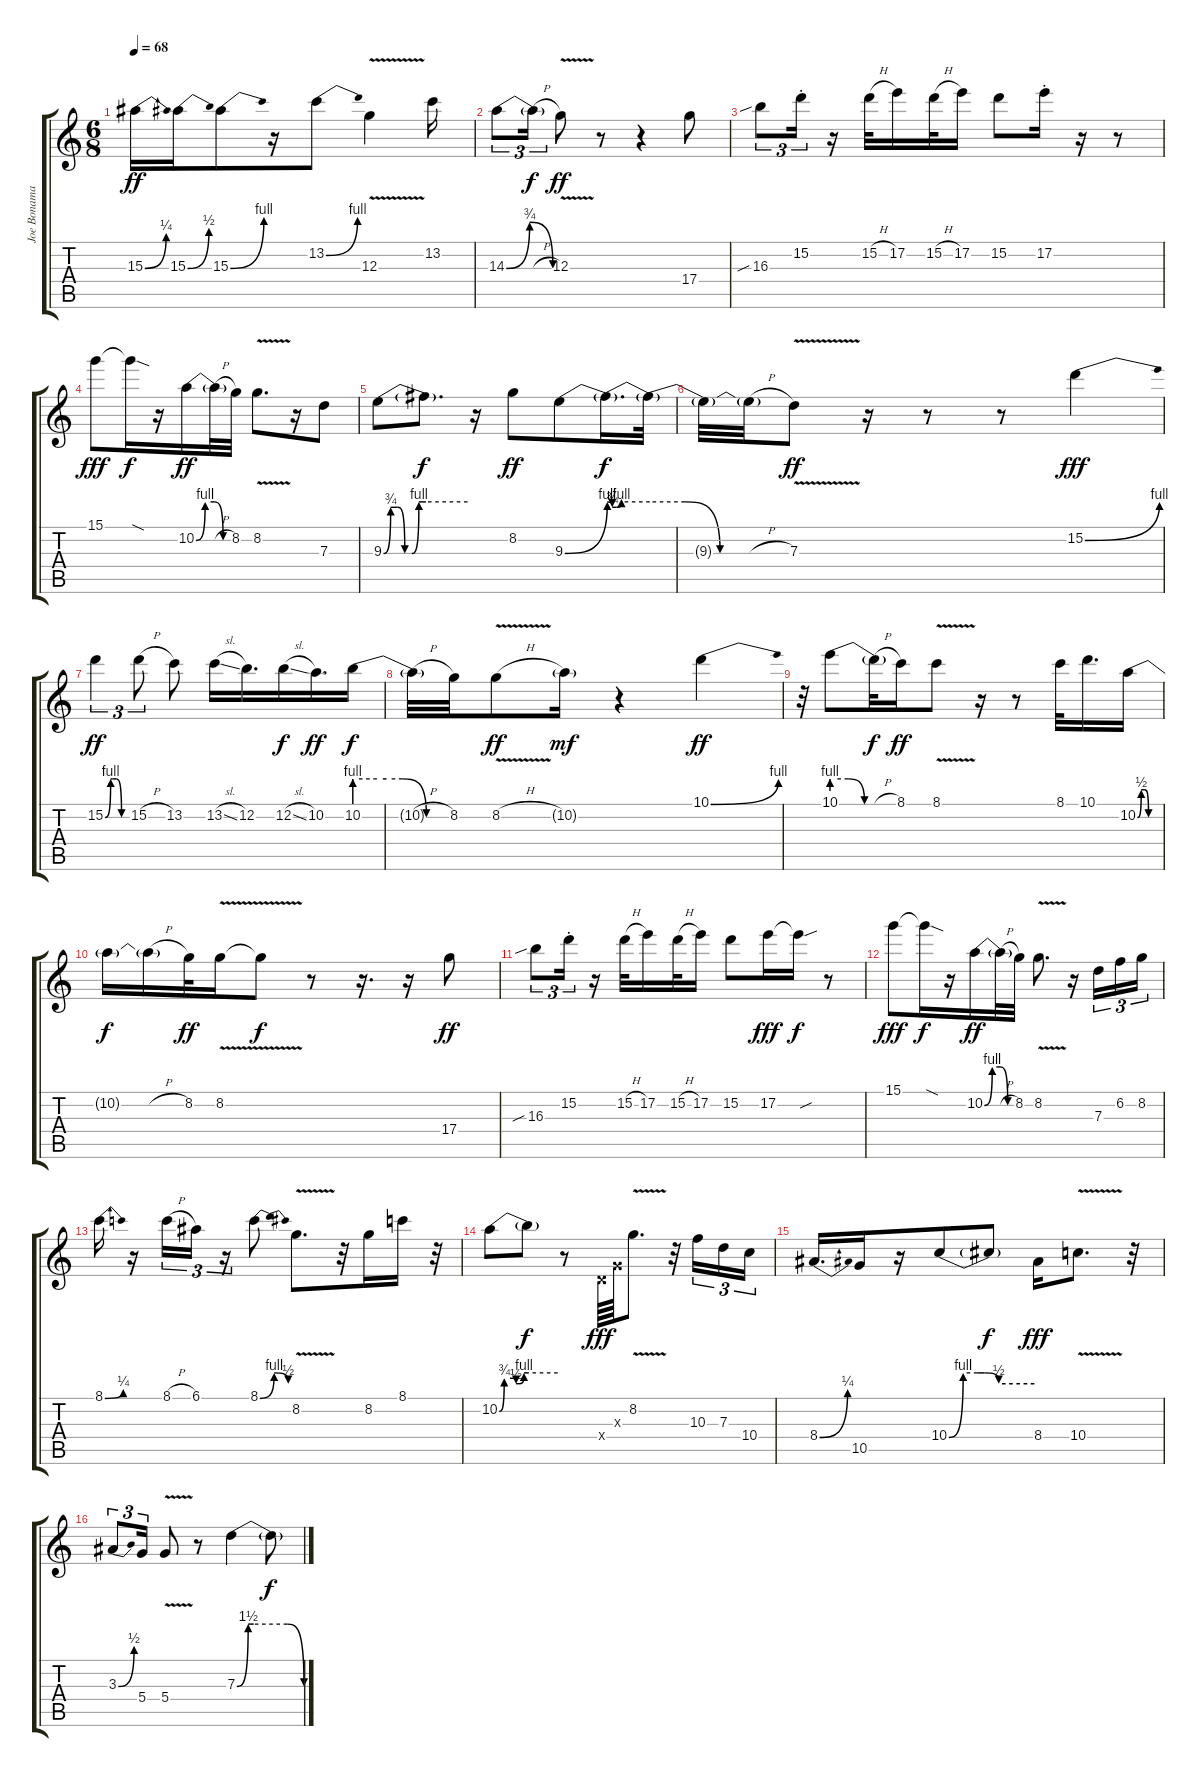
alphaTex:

\track ("Joe Bonamassa Guitar" "Joe Bonama") {instrument electricguitarjazz}
\staff {score tabs}
\tuning (E4 B3 G3 D3 A2 E2) {hide}
\ts (6 8)
\tempo 68
\clef g2
\ks c
15.3{be (bend 0 0 60 1)}.16{dy ff} 15.3{be (bend 0 0 60 2)}.16 15.3{be (bend 0 0 60 4)}.8 r.16 13.2{be (bend 0 0 60 4)}.8 12.3{v}.4 13.2.16 |
14.3{be (bendrelease 0 0 15 3 45 3 60 0)}.8{tu (3 2)} 14.3{h t}.16{tu (3 2) dy f} 12.3{v}.8{dy ff} r.8 r.4 17.4.8 |
16.3{sib}.8{tu (3 2)} 15.2{st}.16{tu (3 2)} r.16 15.2{h}.32 17.2.16 15.2{h}.32 17.2.16 15.2.8 17.2{st}.16 r.16 r.8 |
15.1.8{dy fff} 15.1{sod t}.16{dy f} r.16 10.2{be (custom 0 0 15 4 30 4 45 0 60 0)}.16{dy ff} 10.2{h t}.32 8.2.32 8.2{v}.8{d} r.16 7.3.8 |
9.3{be (custom 0 0 10 3 20 3 30 0 40 0 50 4 60 4)}.8 9.3{be (hold 0 4 60 4) t}.8{d dy f} r.16 8.2.8{dy ff} 9.3{be (bend 0 0 60 4)}.8 9.3{be (custom 0 4 7 3 13 3 20 4 60 4) t}.16{d dy f} 9.3{be (custom 0 4 15 4 30 0 60 0) t}.32 |
9.3{t}.32 9.3{h t}.32 7.3{v}.8{dy ff} r.16 r.8 r.8 15.2{be (bend 0 0 60 4)}.4{dy fff} |
15.2{be (custom 0 0 15 4 20 4 30 4 45 0 60 0)}.4{tu (3 2) dy ff} 15.2{h}.8{tu (3 2)} 13.2.8 13.2{sl}.16 12.2.16{d} 12.2{sl}.16{dy f} 10.2.16{d dy ff} 10.2{be (custom 0 4 14 4 20 4 30 4 45 0 60 0)}.16{dy f} |
10.2{h t}.32 8.2.32 8.2{v h}.8{dy ff} 10.2{g}.16{dy mf} r.4 10.1{be (bend 0 0 60 4)}.4{dy ff} |
r.32 10.1{be (custom 0 4 15 4 30 0 60 0)}.8 10.1{h t}.32{dy f} 8.1.16{dy ff} 8.1{v}.8 r.16 r.8 8.1.32 10.1.16{d} 10.2{be (custom 0 0 10 2 15 2 20 2 30 0 45 0 60 0)}.16 |
10.2{t}.16{dy f} 10.2{h t}.16 8.2.32{dy ff} 8.2{v}.16 8.2{t}.8{dy f} r.8 r.16{d} r.16 17.4.8{dy ff} |
16.3{sib}.8{tu (3 2)} 15.2{st}.16{tu (3 2)} r.16 15.2{h}.32 17.2.16 15.2{h}.32 17.2.16 15.2.8 17.2.16{dy fff} 17.2{sou t}.16{dy f} r.8 |
15.1.8{dy fff} 15.1{sod t}.16{dy f} r.16 10.2{be (custom 0 0 15 4 30 4 45 0 60 0)}.16{dy ff} 10.2{h t}.32 8.2.32 8.2{v}.8{d} r.16 7.3.16{tu (3 2)} 6.2.16{tu (3 2)} 8.2.16{tu (3 2)} |
8.1{be (bend 0 0 60 1)}.16 r.16 8.1{h}.16{tu (3 2)} 6.1.16{tu (3 2)} r.16{tu (3 2)} 8.1{be (bendrelease 0 0 15 4 36 4 60 2)}.8 8.2{v}.8{d} r.32 8.2.16 8.1.16 r.32 |
10.2{be (custom 0 0 10 3 29 3 34 2 40 2 50 4 60 4)}.8 10.2{be (hold 0 4 60 4) t}.8{dy f} r.8 0.4{x}.64{dy fff} 0.3{x}.64 8.2{v}.8{d} r.32 10.3.16{tu (3 2)} 7.3.16{tu (3 2)} 10.4.16{tu (3 2)} |
8.4{be (bend 0 0 60 1)}.16{d} 10.5.16 r.16 10.4{be (custom 0 0 10 4 20 4 25 4 35 2 60 2)}.8 10.4{t}.8{dy f} 8.4.16{dy fff} 10.4{v}.8{d} r.32 |
3.3{be (bend 0 0 60 2)}.8{tu (3 2)} 5.4.16{tu (3 2)} 5.4{v}.8 r.8 7.3{be (custom 0 0 10 6 15 6 45 6 60 0)}.4 7.3{t}.8{dy f}
